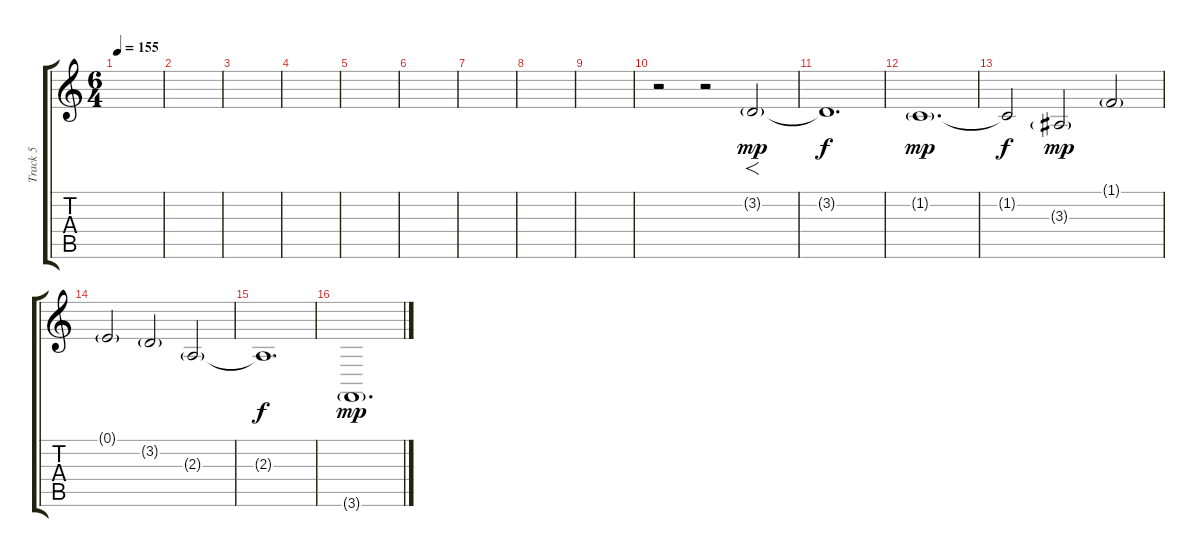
\track ("Track 5" "Track 5") {instrument synthvoice}
\staff {score tabs}
\tuning (E4 B3 G3 D3 A2 D2) {hide}
\ts (6 4)
\tempo 155
\clef g2
\ks c
|
|
|
|
|
|
|
|
|
r.2 r.2 3.2{g}.2{f dy mp} |
3.2{t}.1{d dy f} |
1.2{g}.1{d dy mp} |
1.2{t}.2{dy f} 3.3{g}.2{dy mp} 1.1{g}.2 |
0.1{g}.2 3.2{g}.2 2.3{g}.2 |
2.3{t}.1{d dy f} |
3.6{g}.1{d dy mp}
